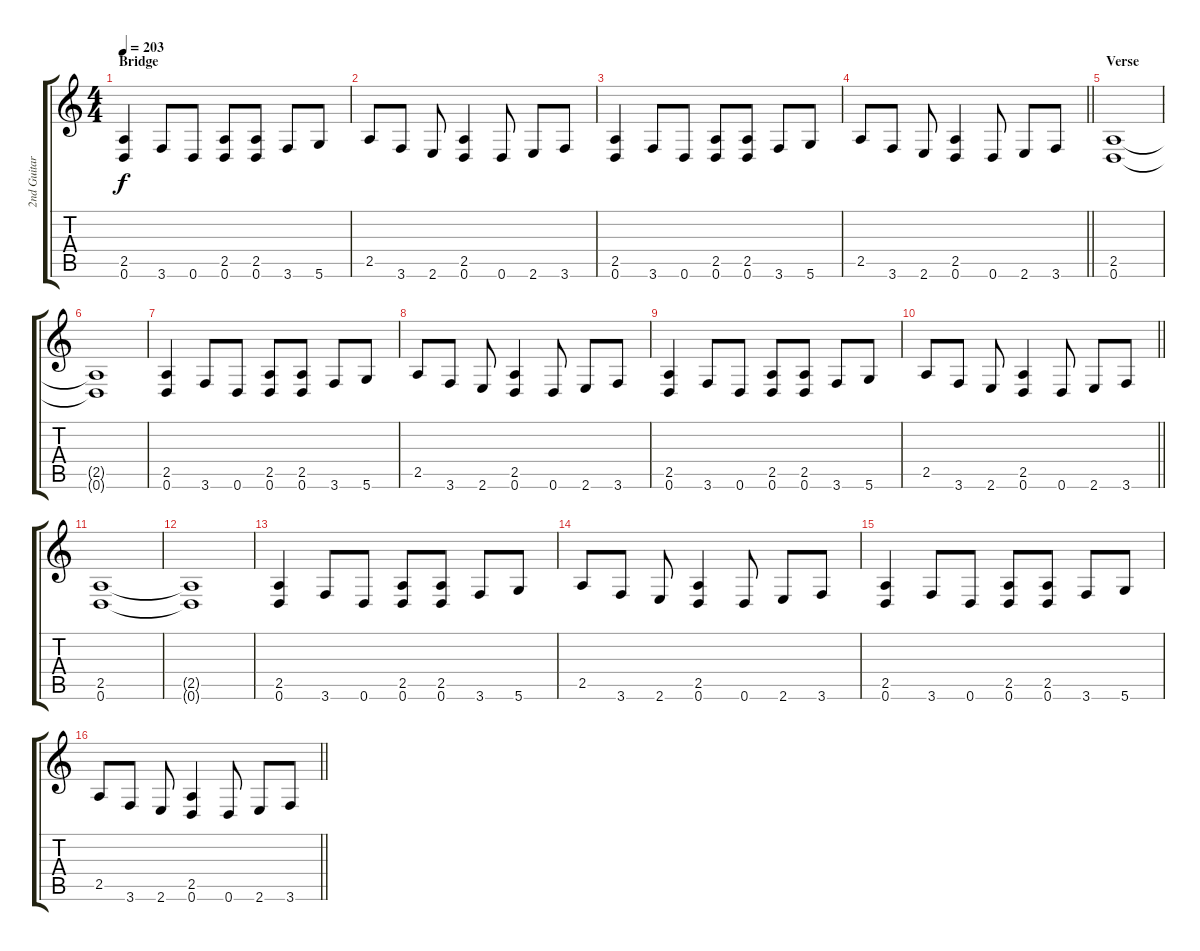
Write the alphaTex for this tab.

\track ("2nd Guitar" "2nd Guitar") {instrument overdrivenguitar}
\staff {score tabs}
\tuning (D4 A3 F3 C3 G2 D2) {hide}
\ts (4 4)
\section ("" "Bridge")
\tempo 203
\clef g2
\ks c
(2.5 0.6).4{dy f} 3.6.8 0.6.8 (2.5 0.6).8 (2.5 0.6).8 3.6.8 5.6.8 |
2.5.8 3.6.8 2.6.8 (2.5 0.6).4 0.6.8 2.6.8 3.6.8 |
(2.5 0.6).4 3.6.8 0.6.8 (2.5 0.6).8 (2.5 0.6).8 3.6.8 5.6.8 |
\barLineRight lightlight
2.5.8 3.6.8 2.6.8 (2.5 0.6).4 0.6.8 2.6.8 3.6.8 |
\section ("" "Verse")
(2.5 0.6).1 |
(2.5{t} 0.6{t}).1 |
(2.5 0.6).4 3.6.8 0.6.8 (2.5 0.6).8 (2.5 0.6).8 3.6.8 5.6.8 |
2.5.8 3.6.8 2.6.8 (2.5 0.6).4 0.6.8 2.6.8 3.6.8 |
(2.5 0.6).4 3.6.8 0.6.8 (2.5 0.6).8 (2.5 0.6).8 3.6.8 5.6.8 |
\barLineRight lightlight
2.5.8 3.6.8 2.6.8 (2.5 0.6).4 0.6.8 2.6.8 3.6.8 |
(2.5 0.6).1 |
(2.5{t} 0.6{t}).1 |
(2.5 0.6).4 3.6.8 0.6.8 (2.5 0.6).8 (2.5 0.6).8 3.6.8 5.6.8 |
2.5.8 3.6.8 2.6.8 (2.5 0.6).4 0.6.8 2.6.8 3.6.8 |
(2.5 0.6).4 3.6.8 0.6.8 (2.5 0.6).8 (2.5 0.6).8 3.6.8 5.6.8 |
\barLineRight lightlight
2.5.8 3.6.8 2.6.8 (2.5 0.6).4 0.6.8 2.6.8 3.6.8
